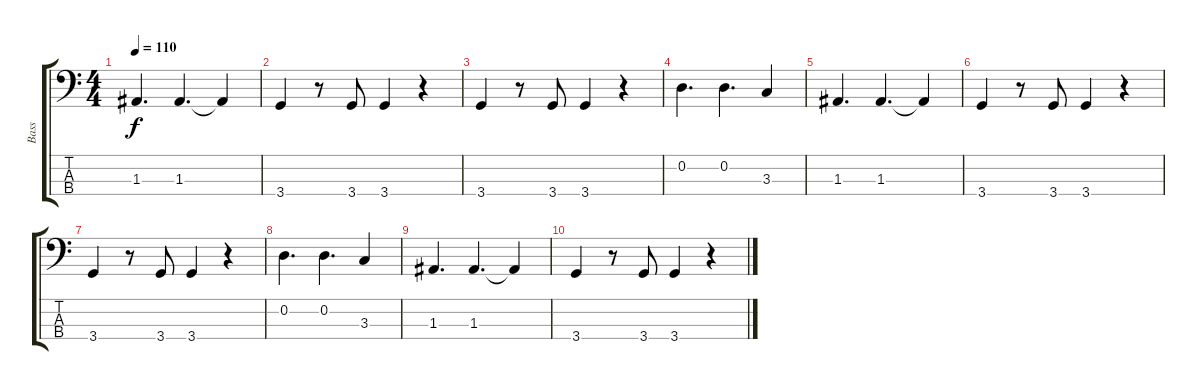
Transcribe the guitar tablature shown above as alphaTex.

\track ("Bass" "Bass") {instrument electricbassfinger}
\staff {score tabs}
\tuning (G2 D2 A1 E1) {hide}
\ts (4 4)
\tempo 110
\clef f4
\ks c
1.3.4{d dy f} 1.3.4{d} 1.3{t}.4 |
3.4.4 r.8 3.4.8 3.4.4 r.4 |
3.4.4 r.8 3.4.8 3.4.4 r.4 |
0.2.4{d} 0.2.4{d} 3.3.4 |
1.3.4{d} 1.3.4{d} 1.3{t}.4 |
3.4.4 r.8 3.4.8 3.4.4 r.4 |
3.4.4 r.8 3.4.8 3.4.4 r.4 |
0.2.4{d} 0.2.4{d} 3.3.4 |
1.3.4{d} 1.3.4{d} 1.3{t}.4 |
3.4.4 r.8 3.4.8 3.4.4 r.4
